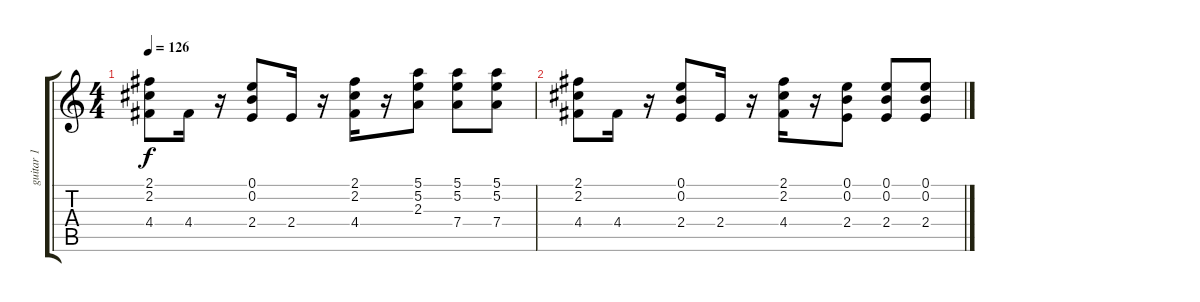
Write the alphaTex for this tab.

\track ("guitar 1" "guitar 1") {instrument electricguitarclean}
\staff {score tabs}
\tuning (E4 B3 G3 D3 A2 E2) {hide}
\ts (4 4)
\tempo 126
\clef g2
\ks c
(2.1 2.2 4.4).8{dy f} 4.4.16 r.16 (0.1 0.2 2.4).8 2.4.16 r.16 (2.1 2.2 4.4).16 r.16 (5.1 5.2 2.3).8 (5.1 5.2 7.4).8 (5.1 5.2 7.4).8 |
(2.1 2.2 4.4).8 4.4.16 r.16 (0.1 0.2 2.4).8 2.4.16 r.16 (2.1 2.2 4.4).16 r.16 (0.1 0.2 2.4).8 (0.1 0.2 2.4).8 (0.1 0.2 2.4).8
